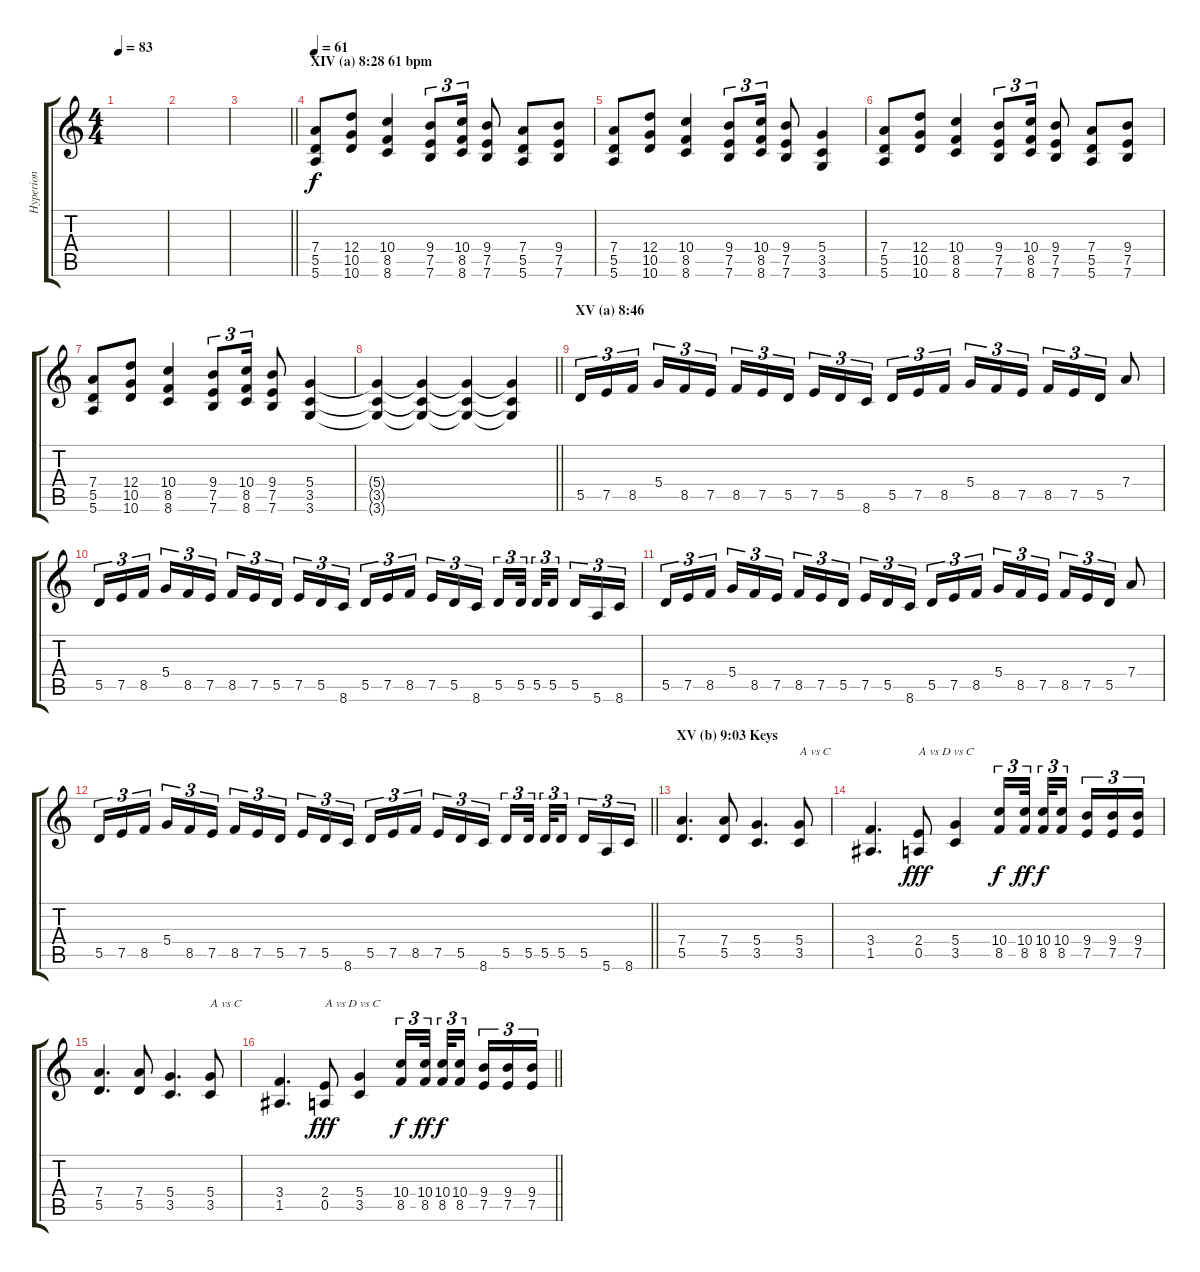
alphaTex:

\track ("Hyperion" "Hyperion") {instrument distortionguitar}
\staff {score tabs}
\tuning (E4 B3 G3 D3 A2 E2) {hide}
\ts (4 4)
\tempo 83
\clef g2
\ks c
|
|
\barLineRight lightlight
|
\section ("" "XIV (a) 8:28 61 bpm")
\tempo 61
(7.4 5.5 5.6).8 (12.4 10.5 10.6).8 (10.4 8.5 8.6).4 (9.4 7.5 7.6).8{tu (3 2)} (10.4 8.5 8.6).16{tu (3 2)} (9.4 7.5 7.6).8 (7.4 5.5 5.6).8 (9.4 7.5 7.6).8 |
(7.4 5.5 5.6).8 (12.4 10.5 10.6).8 (10.4 8.5 8.6).4 (9.4 7.5 7.6).8{tu (3 2)} (10.4 8.5 8.6).16{tu (3 2)} (9.4 7.5 7.6).8 (5.4 3.5 3.6).4 |
(7.4 5.5 5.6).8 (12.4 10.5 10.6).8 (10.4 8.5 8.6).4 (9.4 7.5 7.6).8{tu (3 2)} (10.4 8.5 8.6).16{tu (3 2)} (9.4 7.5 7.6).8 (7.4 5.5 5.6).8 (9.4 7.5 7.6).8 |
(7.4 5.5 5.6).8 (12.4 10.5 10.6).8 (10.4 8.5 8.6).4 (9.4 7.5 7.6).8{tu (3 2)} (10.4 8.5 8.6).16{tu (3 2)} (9.4 7.5 7.6).8 (5.4 3.5 3.6).4 |
\barLineRight lightlight
(5.4{t} 3.5{t} 3.6{t}).4 (5.4{t} 3.5{t} 3.6{t}).4 (5.4{t} 3.5{t} 3.6{t}).4 (5.4{t} 3.5{t} 3.6{t}).4 |
\section ("" "XV (a) 8:46")
5.5.16{tu (3 2)} 7.5.16{tu (3 2)} 8.5.16{tu (3 2) beam splitsecondary} 5.4.16{tu (3 2)} 8.5.16{tu (3 2)} 7.5.16{tu (3 2)} 8.5.16{tu (3 2)} 7.5.16{tu (3 2)} 5.5.16{tu (3 2) beam splitsecondary} 7.5.16{tu (3 2)} 5.5.16{tu (3 2)} 8.6.16{tu (3 2)} 5.5.16{tu (3 2)} 7.5.16{tu (3 2)} 8.5.16{tu (3 2) beam splitsecondary} 5.4.16{tu (3 2)} 8.5.16{tu (3 2)} 7.5.16{tu (3 2)} 8.5.16{tu (3 2)} 7.5.16{tu (3 2)} 5.5.16{tu (3 2)} 7.4.8 |
5.5.16{tu (3 2)} 7.5.16{tu (3 2)} 8.5.16{tu (3 2) beam splitsecondary} 5.4.16{tu (3 2)} 8.5.16{tu (3 2)} 7.5.16{tu (3 2)} 8.5.16{tu (3 2)} 7.5.16{tu (3 2)} 5.5.16{tu (3 2) beam splitsecondary} 7.5.16{tu (3 2)} 5.5.16{tu (3 2)} 8.6.16{tu (3 2)} 5.5.16{tu (3 2)} 7.5.16{tu (3 2)} 8.5.16{tu (3 2) beam splitsecondary} 7.5.16{tu (3 2)} 5.5.16{tu (3 2)} 8.6.16{tu (3 2)} 5.5.16{tu (3 2)} 5.5.32{tu (3 2) beam splitsecondary} 5.5.32{tu (3 2)} 5.5.16{tu (3 2) beam splitsecondary} 5.5.16{tu (3 2)} 5.6.16{tu (3 2)} 8.6.16{tu (3 2)} |
5.5.16{tu (3 2)} 7.5.16{tu (3 2)} 8.5.16{tu (3 2) beam splitsecondary} 5.4.16{tu (3 2)} 8.5.16{tu (3 2)} 7.5.16{tu (3 2)} 8.5.16{tu (3 2)} 7.5.16{tu (3 2)} 5.5.16{tu (3 2) beam splitsecondary} 7.5.16{tu (3 2)} 5.5.16{tu (3 2)} 8.6.16{tu (3 2)} 5.5.16{tu (3 2)} 7.5.16{tu (3 2)} 8.5.16{tu (3 2) beam splitsecondary} 5.4.16{tu (3 2)} 8.5.16{tu (3 2)} 7.5.16{tu (3 2)} 8.5.16{tu (3 2)} 7.5.16{tu (3 2)} 5.5.16{tu (3 2)} 7.4.8 |
\barLineRight lightlight
5.5.16{tu (3 2)} 7.5.16{tu (3 2)} 8.5.16{tu (3 2) beam splitsecondary} 5.4.16{tu (3 2)} 8.5.16{tu (3 2)} 7.5.16{tu (3 2)} 8.5.16{tu (3 2)} 7.5.16{tu (3 2)} 5.5.16{tu (3 2) beam splitsecondary} 7.5.16{tu (3 2)} 5.5.16{tu (3 2)} 8.6.16{tu (3 2)} 5.5.16{tu (3 2)} 7.5.16{tu (3 2)} 8.5.16{tu (3 2) beam splitsecondary} 7.5.16{tu (3 2)} 5.5.16{tu (3 2)} 8.6.16{tu (3 2)} 5.5.16{tu (3 2)} 5.5.32{tu (3 2) beam splitsecondary} 5.5.32{tu (3 2)} 5.5.16{tu (3 2) beam splitsecondary} 5.5.16{tu (3 2)} 5.6.16{tu (3 2)} 8.6.16{tu (3 2)} |
\section ("" "XV (b) 9:03 Keys")
(7.4 5.5).4{d} (7.4 5.5).8 (5.4 3.5).4{d} (5.4 3.5).8{txt "A vs C"} |
(3.4 1.5).4{d} (2.4 0.5).8{txt "A vs D vs C" dy fff} (5.4 3.5).4 (10.4 8.5).16{tu (3 2) dy f} (10.4 8.5).32{tu (3 2) dy ff beam splitsecondary} (10.4 8.5).32{tu (3 2) dy f} (10.4 8.5).16{tu (3 2) beam splitsecondary} (9.4 7.5).16{tu (3 2)} (9.4 7.5).16{tu (3 2)} (9.4 7.5).16{tu (3 2)} |
(7.4 5.5).4{d} (7.4 5.5).8 (5.4 3.5).4{d} (5.4 3.5).8{txt "A vs C"} |
\barLineRight lightlight
(3.4 1.5).4{d} (2.4 0.5).8{txt "A vs D vs C" dy fff} (5.4 3.5).4 (10.4 8.5).16{tu (3 2) dy f} (10.4 8.5).32{tu (3 2) dy ff beam splitsecondary} (10.4 8.5).32{tu (3 2) dy f} (10.4 8.5).16{tu (3 2) beam splitsecondary} (9.4 7.5).16{tu (3 2)} (9.4 7.5).16{tu (3 2)} (9.4 7.5).16{tu (3 2)}
